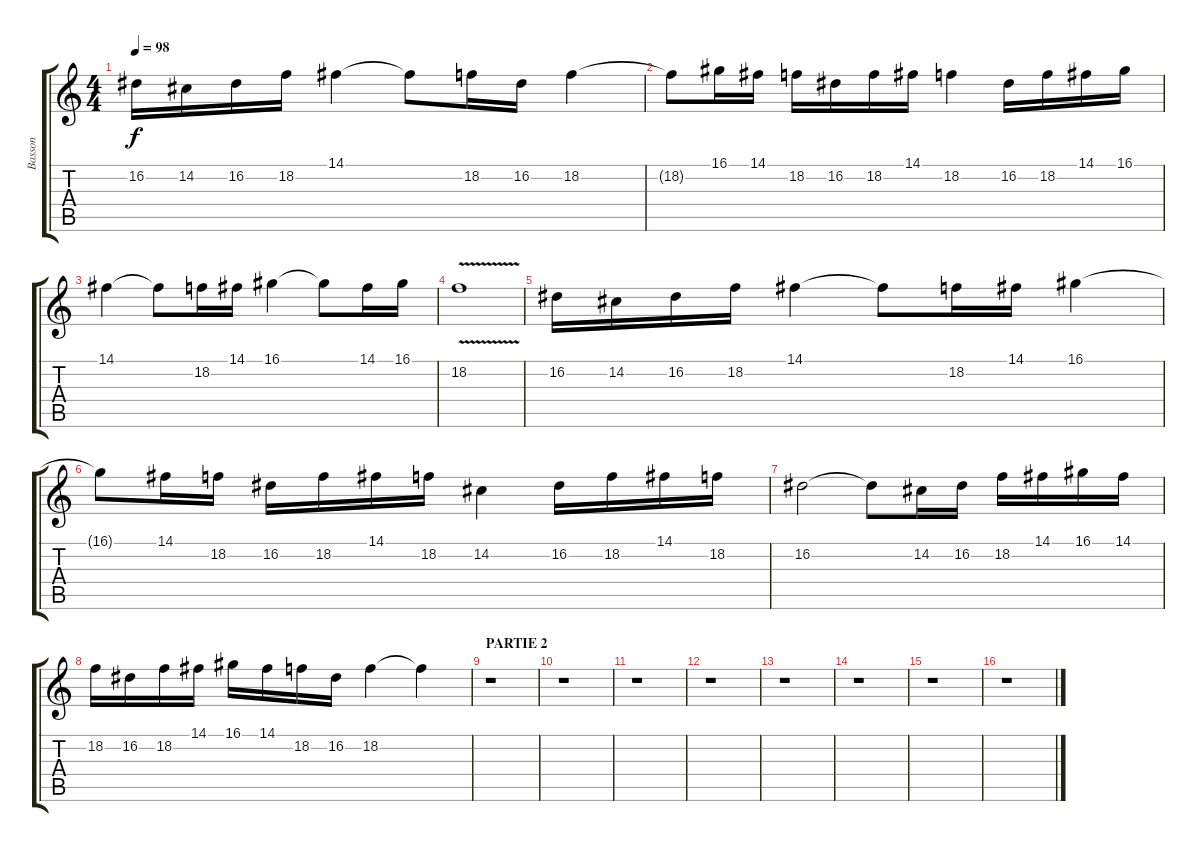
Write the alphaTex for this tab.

\track ("Basson" "Basson") {instrument bassoon}
\staff {score tabs}
\tuning (E4 B3 G3 D3 A2 E2) {hide}
\ts (4 4)
\tempo 98
\clef g2
\ks c
16.2.16{dy f} 14.2.16 16.2.16 18.2.16 14.1.4 14.1{t}.8 18.2.16 16.2.16 18.2.4 |
18.2{t}.8 16.1.16 14.1.16 18.2.16 16.2.16 18.2.16 14.1.16 18.2.4 16.2.16 18.2.16 14.1.16 16.1.16 |
14.1.4 14.1{t}.8 18.2.16 14.1.16 16.1.4 16.1{t}.8 14.1.16 16.1.16 |
18.2{v}.1 |
16.2.16 14.2.16 16.2.16 18.2.16 14.1.4 14.1{t}.8 18.2.16 14.1.16 16.1.4 |
16.1{t}.8 14.1.16 18.2.16 16.2.16 18.2.16 14.1.16 18.2.16 14.2.4 16.2.16 18.2.16 14.1.16 18.2.16 |
16.2.2 16.2{t}.8 14.2.16 16.2.16 18.2.16 14.1.16 16.1.16 14.1.16 |
18.2.16 16.2.16 18.2.16 14.1.16 16.1.16 14.1.16 18.2.16 16.2.16 18.2.4 18.2{t}.4 |
\section ("" "PARTIE 2")
r.1 |
r.1 |
r.1 |
r.1 |
r.1 |
r.1 |
r.1 |
r.1
